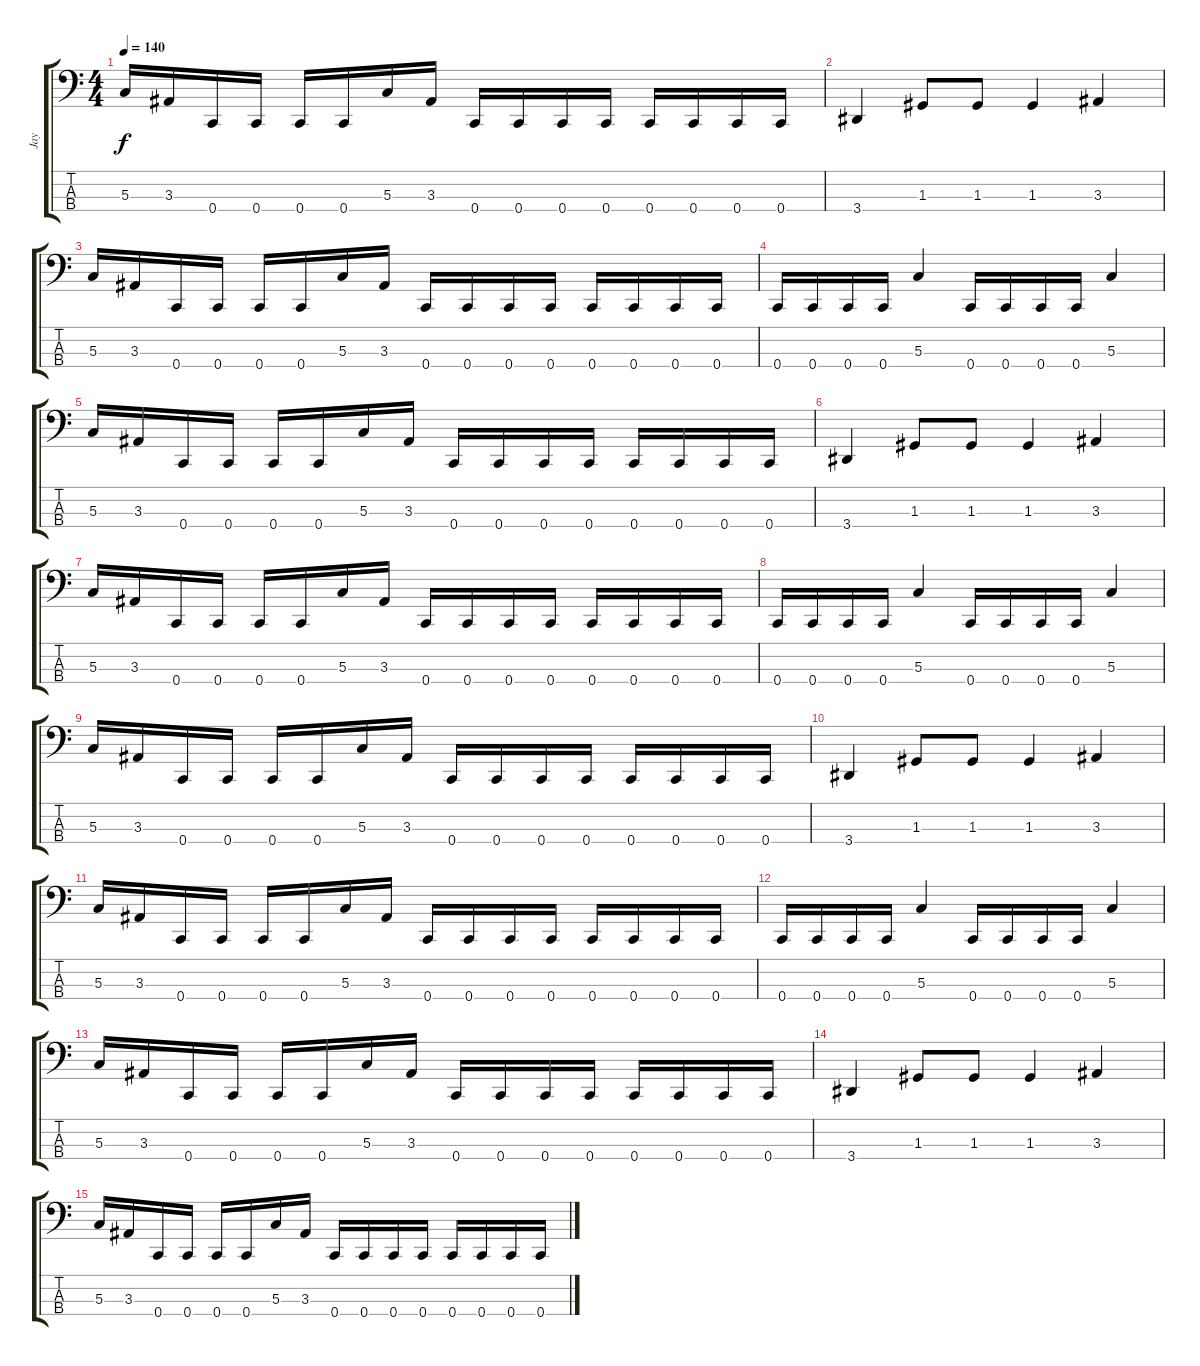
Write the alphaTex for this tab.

\track ("Jay" "Jay") {instrument electricbasspick}
\staff {score tabs}
\tuning (F2 C2 G1 C1) {hide}
\ts (4 4)
\tempo 140
\clef f4
\ks c
5.3.16{dy f} 3.3.16 0.4.16 0.4.16 0.4.16 0.4.16 5.3.16 3.3.16 0.4.16 0.4.16 0.4.16 0.4.16 0.4.16 0.4.16 0.4.16 0.4.16 |
3.4.4 1.3.8 1.3.8 1.3.4 3.3.4 |
5.3.16 3.3.16 0.4.16 0.4.16 0.4.16 0.4.16 5.3.16 3.3.16 0.4.16 0.4.16 0.4.16 0.4.16 0.4.16 0.4.16 0.4.16 0.4.16 |
0.4.16 0.4.16 0.4.16 0.4.16 5.3.4 0.4.16 0.4.16 0.4.16 0.4.16 5.3.4 |
5.3.16 3.3.16 0.4.16 0.4.16 0.4.16 0.4.16 5.3.16 3.3.16 0.4.16 0.4.16 0.4.16 0.4.16 0.4.16 0.4.16 0.4.16 0.4.16 |
3.4.4 1.3.8 1.3.8 1.3.4 3.3.4 |
5.3.16 3.3.16 0.4.16 0.4.16 0.4.16 0.4.16 5.3.16 3.3.16 0.4.16 0.4.16 0.4.16 0.4.16 0.4.16 0.4.16 0.4.16 0.4.16 |
0.4.16 0.4.16 0.4.16 0.4.16 5.3.4 0.4.16 0.4.16 0.4.16 0.4.16 5.3.4 |
5.3.16 3.3.16 0.4.16 0.4.16 0.4.16 0.4.16 5.3.16 3.3.16 0.4.16 0.4.16 0.4.16 0.4.16 0.4.16 0.4.16 0.4.16 0.4.16 |
3.4.4 1.3.8 1.3.8 1.3.4 3.3.4 |
5.3.16 3.3.16 0.4.16 0.4.16 0.4.16 0.4.16 5.3.16 3.3.16 0.4.16 0.4.16 0.4.16 0.4.16 0.4.16 0.4.16 0.4.16 0.4.16 |
0.4.16 0.4.16 0.4.16 0.4.16 5.3.4 0.4.16 0.4.16 0.4.16 0.4.16 5.3.4 |
5.3.16 3.3.16 0.4.16 0.4.16 0.4.16 0.4.16 5.3.16 3.3.16 0.4.16 0.4.16 0.4.16 0.4.16 0.4.16 0.4.16 0.4.16 0.4.16 |
3.4.4 1.3.8 1.3.8 1.3.4 3.3.4 |
5.3.16 3.3.16 0.4.16 0.4.16 0.4.16 0.4.16 5.3.16 3.3.16 0.4.16 0.4.16 0.4.16 0.4.16 0.4.16 0.4.16 0.4.16 0.4.16
